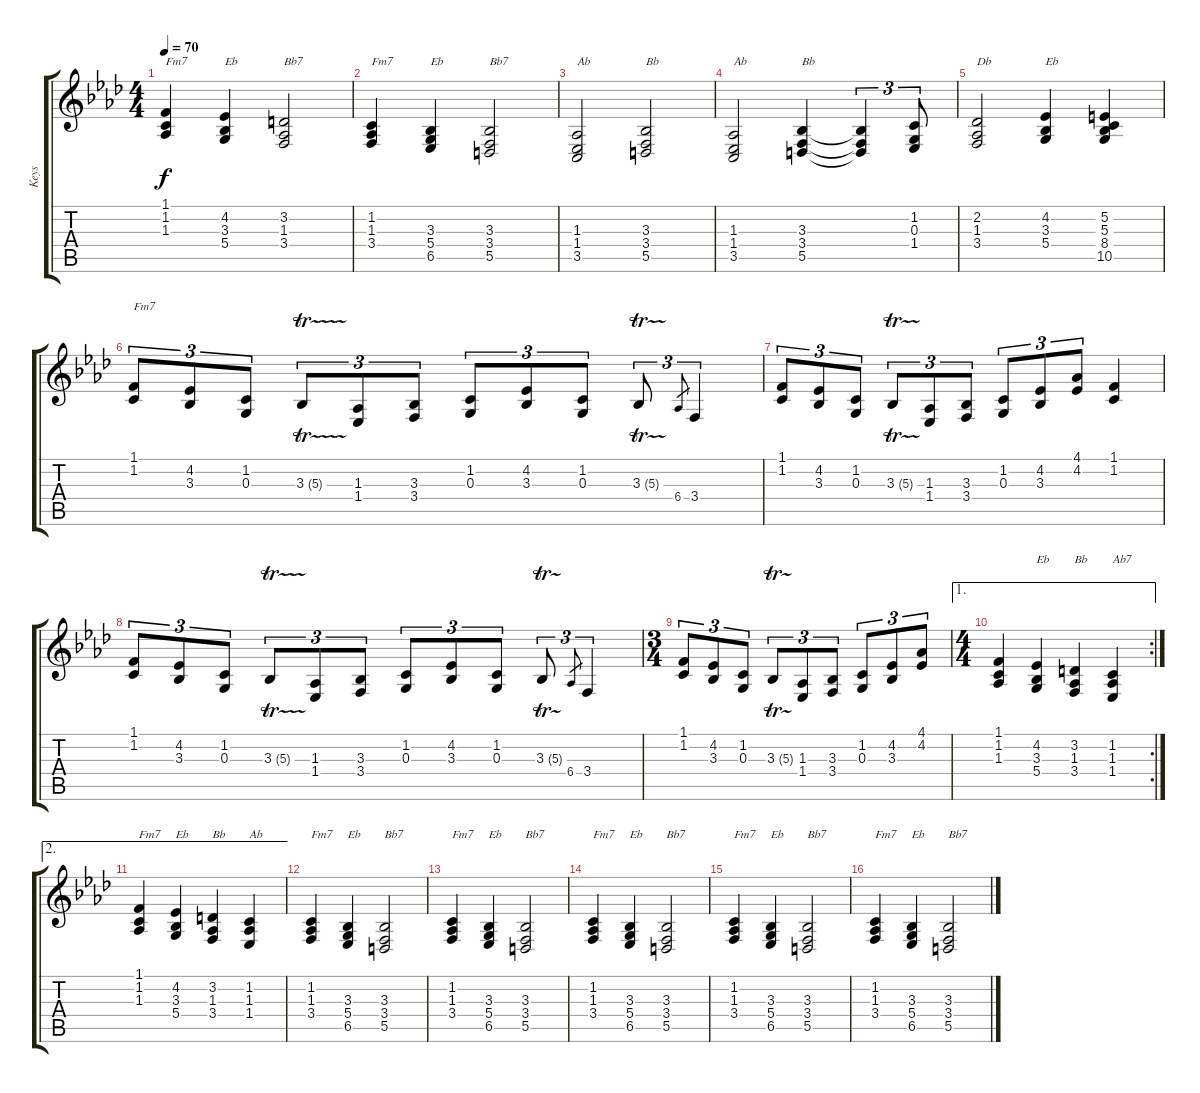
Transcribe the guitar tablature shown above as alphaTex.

\track ("Keys" "Keys") {instrument churchorgan}
\staff {score tabs}
\tuning (E4 B3 G3 D3 A2 E2) {hide}
\ts (4 4)
\tempo 70
\clef g2
\ks fminor
(1.1 1.2 1.3).4{txt "Fm7" dy f} (4.2 3.3 5.4).4{txt "Eb"} (3.2 1.3 3.4).2{txt "Bb7"} |
(1.2 1.3 3.4).4{txt "Fm7"} (3.3 5.4 6.5).4{txt "Eb"} (3.3 3.4 5.5).2{txt "Bb7"} |
(1.3 1.4 3.5).2{txt "Ab"} (3.3 3.4 5.5).2{txt "Bb"} |
(1.3 1.4 3.5).2{txt "Ab"} (3.3 3.4 5.5).4{txt "Bb"} (3.3{t} 3.4{t} 5.5{t}).4{tu (3 2)} (1.2 0.3 1.4).8{tu (3 2)} |
(2.2 1.3 3.4).2{txt "Db"} (4.2 3.3 5.4).4{txt "Eb"} (5.2 5.3 8.4 10.5).4 |
(1.1 1.2).8{tu (3 2) txt "Fm7"} (4.2 3.3).8{tu (3 2)} (1.2 0.3).8{tu (3 2)} 3.3{tr (5 32)}.8{tu (3 2)} (1.3 1.4).8{tu (3 2)} (3.3 3.4).8{tu (3 2)} (1.2 0.3).8{tu (3 2)} (4.2 3.3).8{tu (3 2)} (1.2 0.3).8{tu (3 2)} 3.3{tr (5 32)}.8{tu (3 2)} 6.4.8{gr} 3.4.4{tu (3 2)} |
(1.1 1.2).8{tu (3 2)} (4.2 3.3).8{tu (3 2)} (1.2 0.3).8{tu (3 2)} 3.3{tr (5 32)}.8{tu (3 2)} (1.3 1.4).8{tu (3 2)} (3.3 3.4).8{tu (3 2)} (1.2 0.3).8{tu (3 2)} (4.2 3.3).8{tu (3 2)} (4.1 4.2).8{tu (3 2)} (1.1 1.2).4 |
(1.1 1.2).8{tu (3 2)} (4.2 3.3).8{tu (3 2)} (1.2 0.3).8{tu (3 2)} 3.3{tr (5 32)}.8{tu (3 2)} (1.3 1.4).8{tu (3 2)} (3.3 3.4).8{tu (3 2)} (1.2 0.3).8{tu (3 2)} (4.2 3.3).8{tu (3 2)} (1.2 0.3).8{tu (3 2)} 3.3{tr (5 32)}.8{tu (3 2)} 6.4.8{gr} 3.4.4{tu (3 2)} |
\ts (3 4)
(1.1 1.2).8{tu (3 2)} (4.2 3.3).8{tu (3 2)} (1.2 0.3).8{tu (3 2)} 3.3{tr (5 32)}.8{tu (3 2)} (1.3 1.4).8{tu (3 2)} (3.3 3.4).8{tu (3 2)} (1.2 0.3).8{tu (3 2)} (4.2 3.3).8{tu (3 2)} (4.1 4.2).8{tu (3 2)} |
\ae 1
\rc 2
\ts (4 4)
(1.1 1.2 1.3).4 (4.2 3.3 5.4).4{txt "Eb"} (3.2 1.3 3.4).4{txt "Bb"} (1.2 1.3 1.4).4{txt "Ab7"} |
\ae 2
(1.1 1.2 1.3).4{txt "Fm7"} (4.2 3.3 5.4).4{txt "Eb"} (3.2 1.3 3.4).4{txt "Bb"} (1.2 1.3 1.4).4{txt "Ab"} |
(1.2 1.3 3.4).4{txt "Fm7"} (3.3 5.4 6.5).4{txt "Eb"} (3.3 3.4 5.5).2{txt "Bb7"} |
(1.2 1.3 3.4).4{txt "Fm7"} (3.3 5.4 6.5).4{txt "Eb"} (3.3 3.4 5.5).2{txt "Bb7"} |
(1.2 1.3 3.4).4{txt "Fm7"} (3.3 5.4 6.5).4{txt "Eb"} (3.3 3.4 5.5).2{txt "Bb7"} |
(1.2 1.3 3.4).4{txt "Fm7"} (3.3 5.4 6.5).4{txt "Eb"} (3.3 3.4 5.5).2{txt "Bb7"} |
(1.2 1.3 3.4).4{txt "Fm7"} (3.3 5.4 6.5).4{txt "Eb"} (3.3 3.4 5.5).2{txt "Bb7"}
